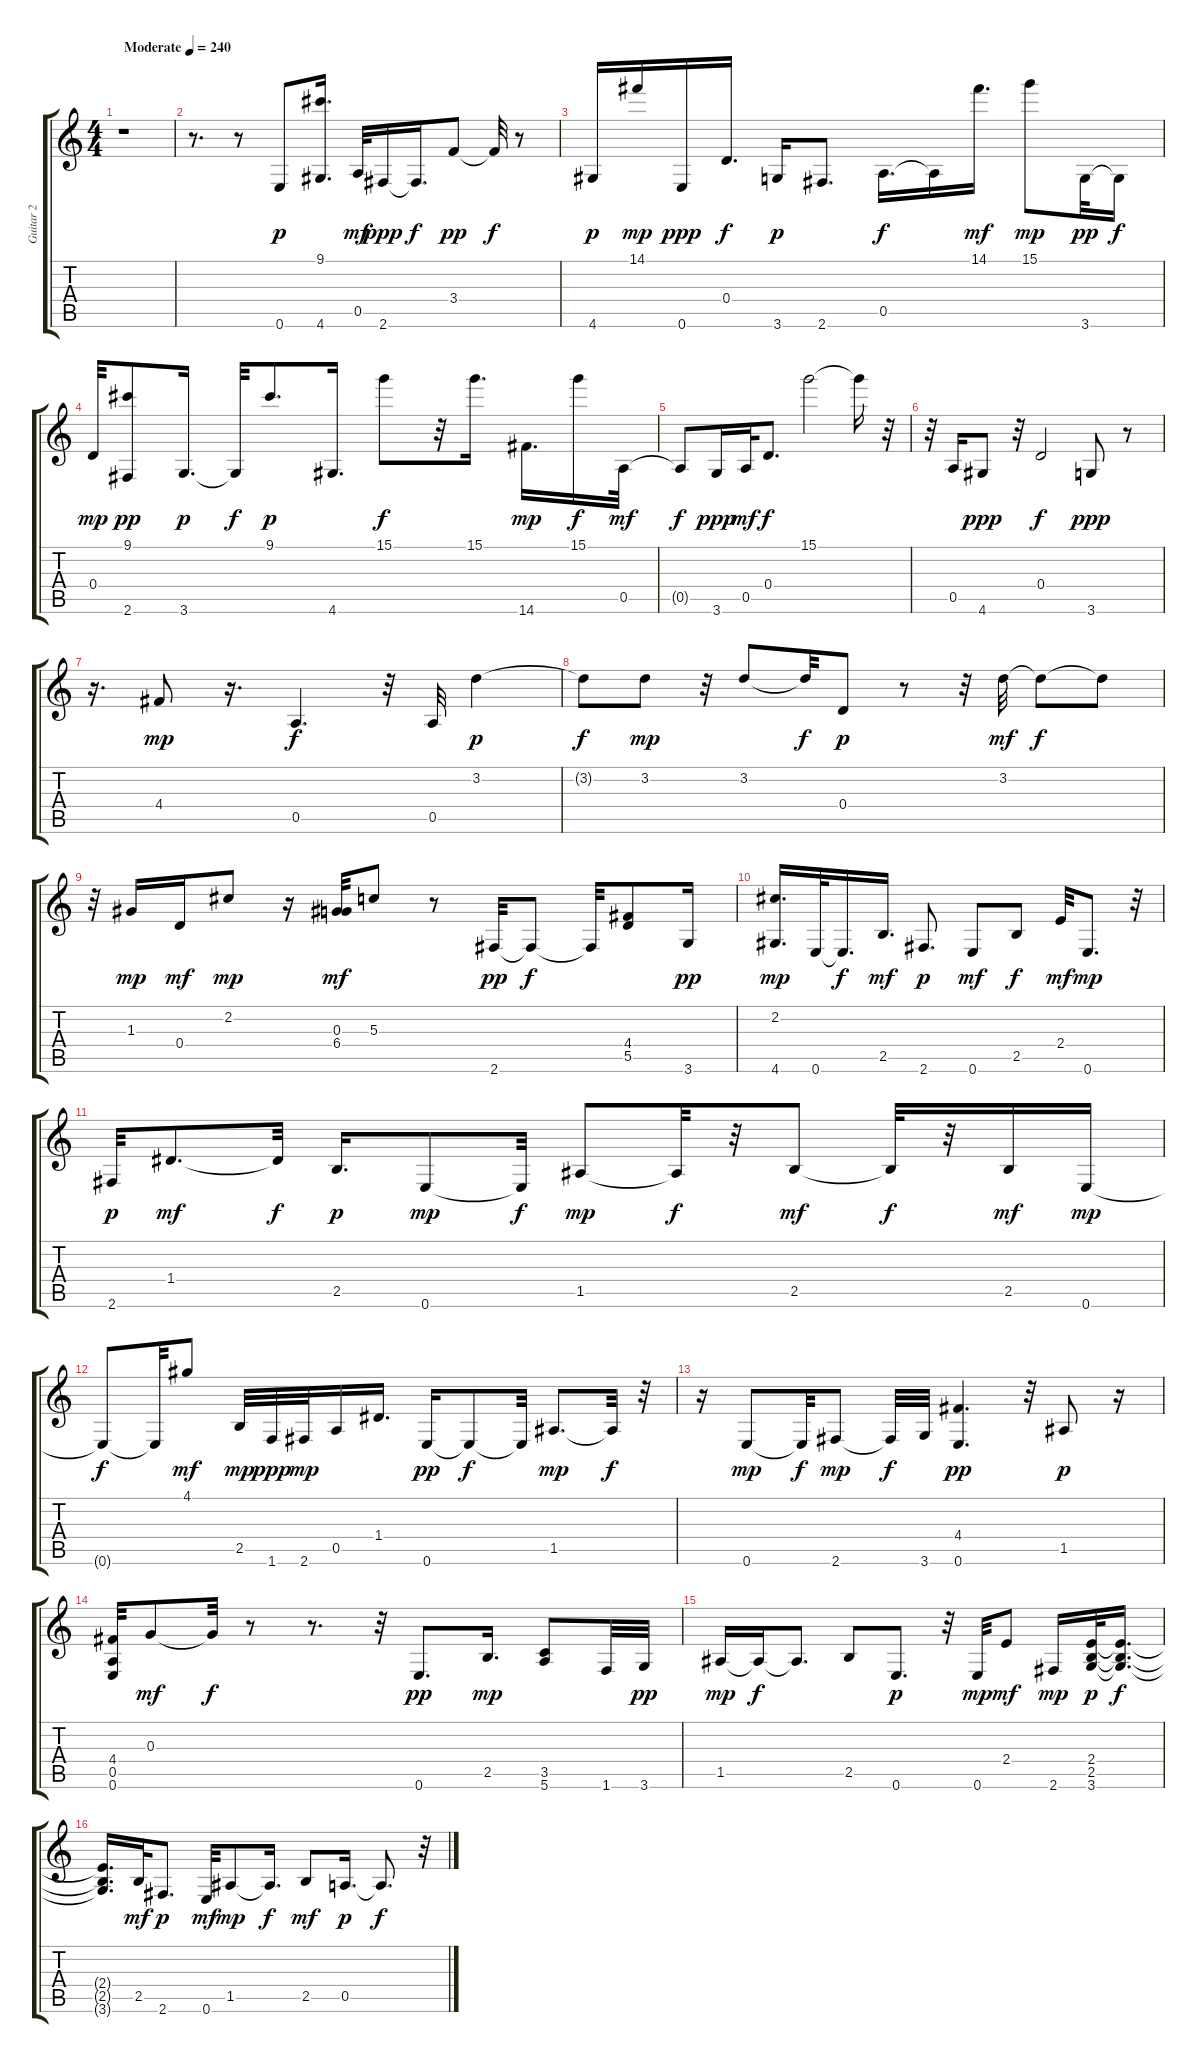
\track ("Guitar 2" "Guitar 2") {instrument acousticguitarsteel}
\staff {score tabs}
\tuning (E4 B3 G3 D3 A2 E2) {hide}
\ts (4 4)
\tempo (240 "Moderate")
\clef g2
\ks c
r.1{dy p instrument acousticguitarsteel} |
r.8{d} r.8 0.6.8 (9.1 4.6).16{d} 0.5.32{dy mf} 2.6.16{dy ppp} 2.6{t}.16{d dy f} 3.4.8{dy pp} 3.4{t}.32{dy f} r.8 |
4.6.16{dy p} 14.1.16{dy mp} 0.6.16{dy ppp} 0.4.16{d dy f} 3.6.16{dy p} 2.6.8{d} 0.5.16{d dy f} 0.5{t}.16 14.1.16{d dy mf} 15.1.8{dy mp} 3.6.32{dy pp} 3.6{t}.16{dy f} |
0.4.32{dy mp} (9.1 2.6).8{dy pp} 3.6.16{d dy p} 3.6{t}.32{dy f} 9.1.8{d dy p} 4.6.16{d} 15.1.8{dy f} r.32 15.1.16{d} 14.6.16{d dy mp} 15.1.16{dy f} 0.5.32{dy mf} |
0.5{t}.8{dy f} 3.6.16{dy ppp} 0.5.32{dy mf} 0.4.8{d dy f} 15.1.2 15.1{t}.16 r.32 |
r.32 0.5.16 4.6.8{dy ppp} r.32 0.4.2{dy f} 3.6.8{dy ppp} r.8 |
r.16{d} 4.4.8{dy mp} r.16{d} 0.5.4{d dy f} r.32 0.5.32 3.2.4{dy p} |
3.2{t}.8{dy f} 3.2.8{dy mp} r.32 3.2.8 3.2{t}.32{dy f} 0.4.8{dy p} r.8 r.32 3.2.32{dy mf} 3.2{t}.8{dy f} 3.2{t}.8 |
r.32 1.3.16{dy mp} 0.4.16{dy mf} 2.2.8{dy mp} r.16 (0.3 6.4).32{dy mf} 5.3.8 r.8 2.6.32{dy pp} 2.6{t}.8{dy f} 2.6{t}.32 (4.4 5.5).8 3.6.16{dy pp} |
(2.2 4.6).16{d dy mp} 0.6.32 0.6{t}.16{d dy f} 2.5.16{d dy mf} 2.6.8{d dy p} 0.6.8{dy mf} 2.5.8{dy f} 2.4.32{dy mf} 0.6.8{d dy mp} r.32 |
2.6.32{dy p} 1.4.8{d dy mf} 1.4{t}.32{dy f} 2.5.16{d dy p} 0.6.8{dy mp} 0.6{t}.32{dy f} 1.5.8{dy mp} 1.5{t}.32{dy f} r.32 2.5.8{dy mf} 2.5{t}.32{dy f} r.32 2.5.16{dy mf} 0.6.16{dy mp} |
0.6{t}.8{dy f} 0.6{t}.32 4.1.8{dy mf} 2.5.32{dy mp} 1.6.32{dy ppp} 2.6.32{dy mp} 0.5.16 1.4.16{d} 0.6.16{dy pp} 0.6{t}.8{dy f} 0.6{t}.32 1.5.8{d dy mp} 1.5{t}.32{dy f} r.32 |
r.16 0.6.8{dy mp} 0.6{t}.32{dy f} 2.6.8{dy mp} 2.6{t}.32{dy f} 3.6.32 (4.4 0.6).4{d dy pp} r.32 1.5.8{dy p} r.16 |
(4.4 0.5 0.6).32 0.3.8{dy mf} 0.3{t}.32{dy f} r.8 r.8{d} r.32 0.6.8{d dy pp} 2.5.16{d dy mp} (3.5 5.6).8 1.6.32 3.6.32{dy pp} |
1.5.16{dy mp} 1.5{t}.16{dy f} 1.5{t}.8{d} 2.5.8 0.6.8{d dy p} r.32 0.6.32{dy mp} 2.4.8{dy mf} 2.6.16{dy mp} (2.4 2.5 3.6).32{dy p} (2.4{t} 2.5{t} 3.6{t}).16{d dy f} |
(2.4{t} 2.5{t} 3.6{t}).16{d} 2.5.32{dy mf} 2.6.8{d dy p} 0.6.32{dy mf} 1.5.8{dy mp} 1.5{t}.16{d dy f} 2.5.8{dy mf} 0.5.16{d dy p} 0.5{t}.8{d dy f} r.32
